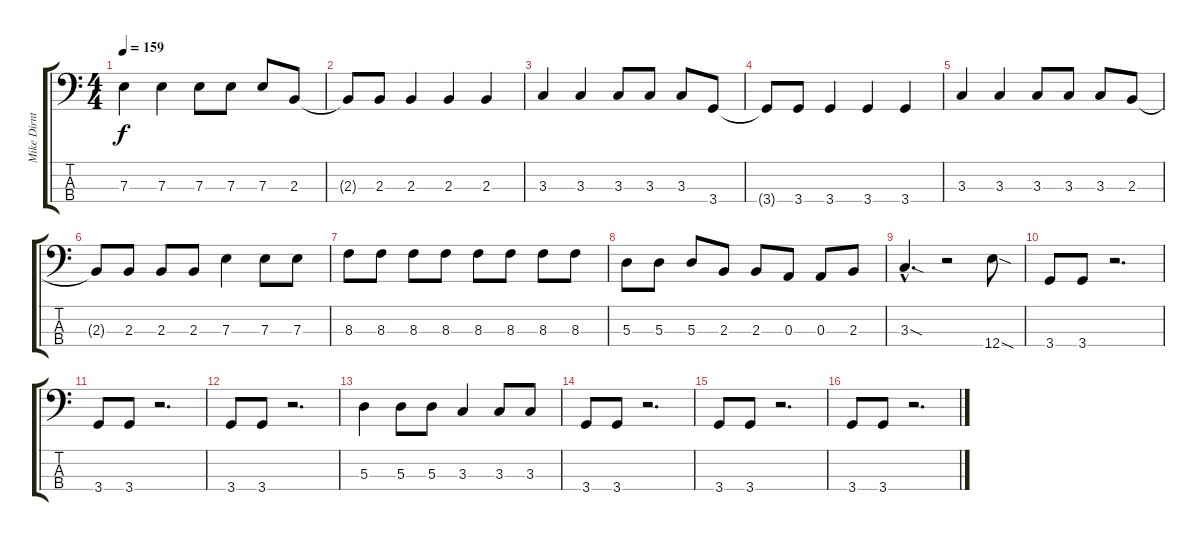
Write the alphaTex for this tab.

\track ("Mike Dirnt" "Mike Dirnt") {instrument electricbassfinger}
\staff {score tabs}
\tuning (G2 D2 A1 E1) {hide}
\ts (4 4)
\tempo 159
\clef f4
\ks c
7.3.4{dy f} 7.3.4 7.3.8 7.3.8 7.3.8 2.3.8 |
2.3{t}.8 2.3.8 2.3.4 2.3.4 2.3.4 |
3.3.4 3.3.4 3.3.8 3.3.8 3.3.8 3.4.8 |
3.4{t}.8 3.4.8 3.4.4 3.4.4 3.4.4 |
3.3.4 3.3.4 3.3.8 3.3.8 3.3.8 2.3.8 |
2.3{t}.8 2.3.8 2.3.8 2.3.8 7.3.4 7.3.8 7.3.8 |
8.3.8 8.3.8 8.3.8 8.3.8 8.3.8 8.3.8 8.3.8 8.3.8 |
5.3.8 5.3.8 5.3.8 2.3.8 2.3.8 0.3.8 0.3.8 2.3.8 |
3.3{sod hac}.4{d} r.2 12.4{sod}.8 |
3.4.8 3.4.8 r.2{d} |
3.4.8 3.4.8 r.2{d} |
3.4.8 3.4.8 r.2{d} |
5.3.4 5.3.8 5.3.8 3.3.4 3.3.8 3.3.8 |
3.4.8 3.4.8 r.2{d} |
3.4.8 3.4.8 r.2{d} |
3.4.8 3.4.8 r.2{d}
